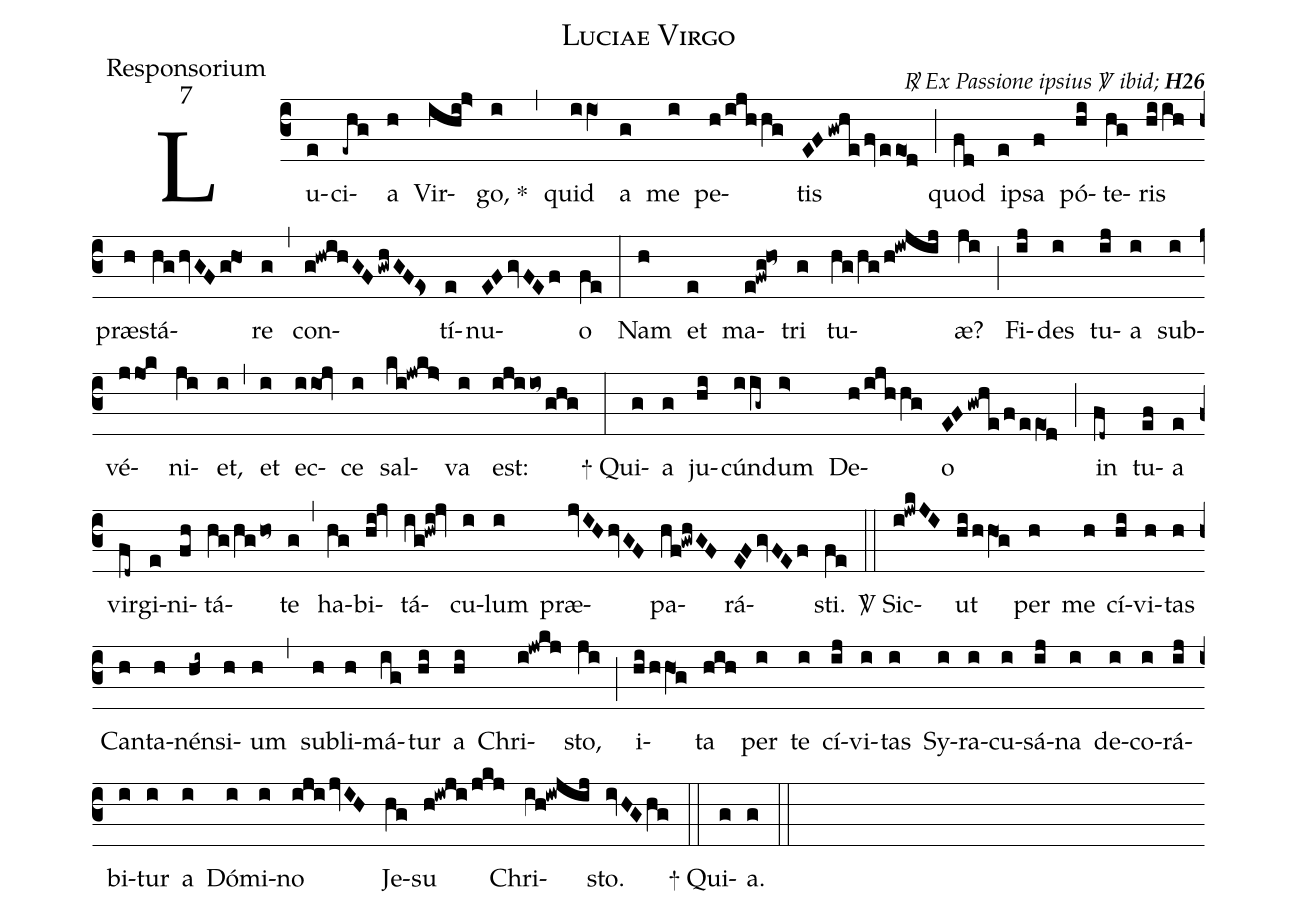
name:Luciae Virgo;
office-part:Responsorium;
mode:7;
commentary:{\itshape\mdseries \Rbar\  Ex Passione ipsius \Vbar\   ibid;\/}   {\bfseries H26};
%%
(c3) Lu(e)ci(-ehg)a(h) Vir(ihi!j>)go, <sp>*</sp>(i) (,)
quid(iiO1) a(g) me(i) pe(h/ijhhg)tis(EFgwhefveEo1d) (;)
quod(fd) i(e)psa(f) pó(hi)te(hg)ris(hiih) præ(h)stá(hghvGFg!ho1)re(g) (,)
con(g!hwihGFgwhGF!Es)tí(e)nu(EFgvFEf)o(fe) (:)
Nam(h) et(e) ma(e!fwg!ho~)tri(g) tu(hg/hg/h!iwjij)æ?(ji) (;)
Fi(ij)des(i) tu(ij)a(i) sub(i)vé(jjo1!k)ni(ji)et,(i) (,)
et(i) ec(iio1!jv)ce(i) sal(ki!jwkj>)va(i) est:(ijiio~ghg) (:)
<sp>+</sp> Qui(g)a(g) ju(hi)cún(iig~)dum(i>) De(h/ijhhg)o(EFgwhe/f/eeO1d) (;)
in(fd~) tu(ef)a(e) vir(fd~)gi(e)ni(fh)tá(hg/hg/ho~)te(g) (,)
ha(hg)bi(hi!jv)tá(ig!hwi!jv)cu(i)lum(i) præ(jvIHhvGF)pa(hf!gwhGF)rá(EFgvFEf)sti.(fe) (::)
<sp>V/</sp> Sic(i!jwkJI)ut(hi/hhO1g) per(h) me(h) cí(hi)vi(h)tas(h) Can(h)ta(h)nén(hi~)si(h)um(h) (,)
sub(h)li(h)má(ig)tur(hi) a(hi) Chri(i!jwkj)sto,(ji) (;)
i(hi/hhO1g)ta(hih) per(i) te(i) cí(ij)vi(i)tas(i) Sy(i)ra(i)cu(i)sá(ij)na(i) de(i)co(i)rá(ij)bi(i)tur(i) a(i) Dó(i)mi(i)no(ijijvIH) Je(hg)su(h!iwji/jkj) Chri(ih!iwjij)sto.(ivHGhg) (::)
<sp>+</sp> Qui(g)a.(g) (::)
